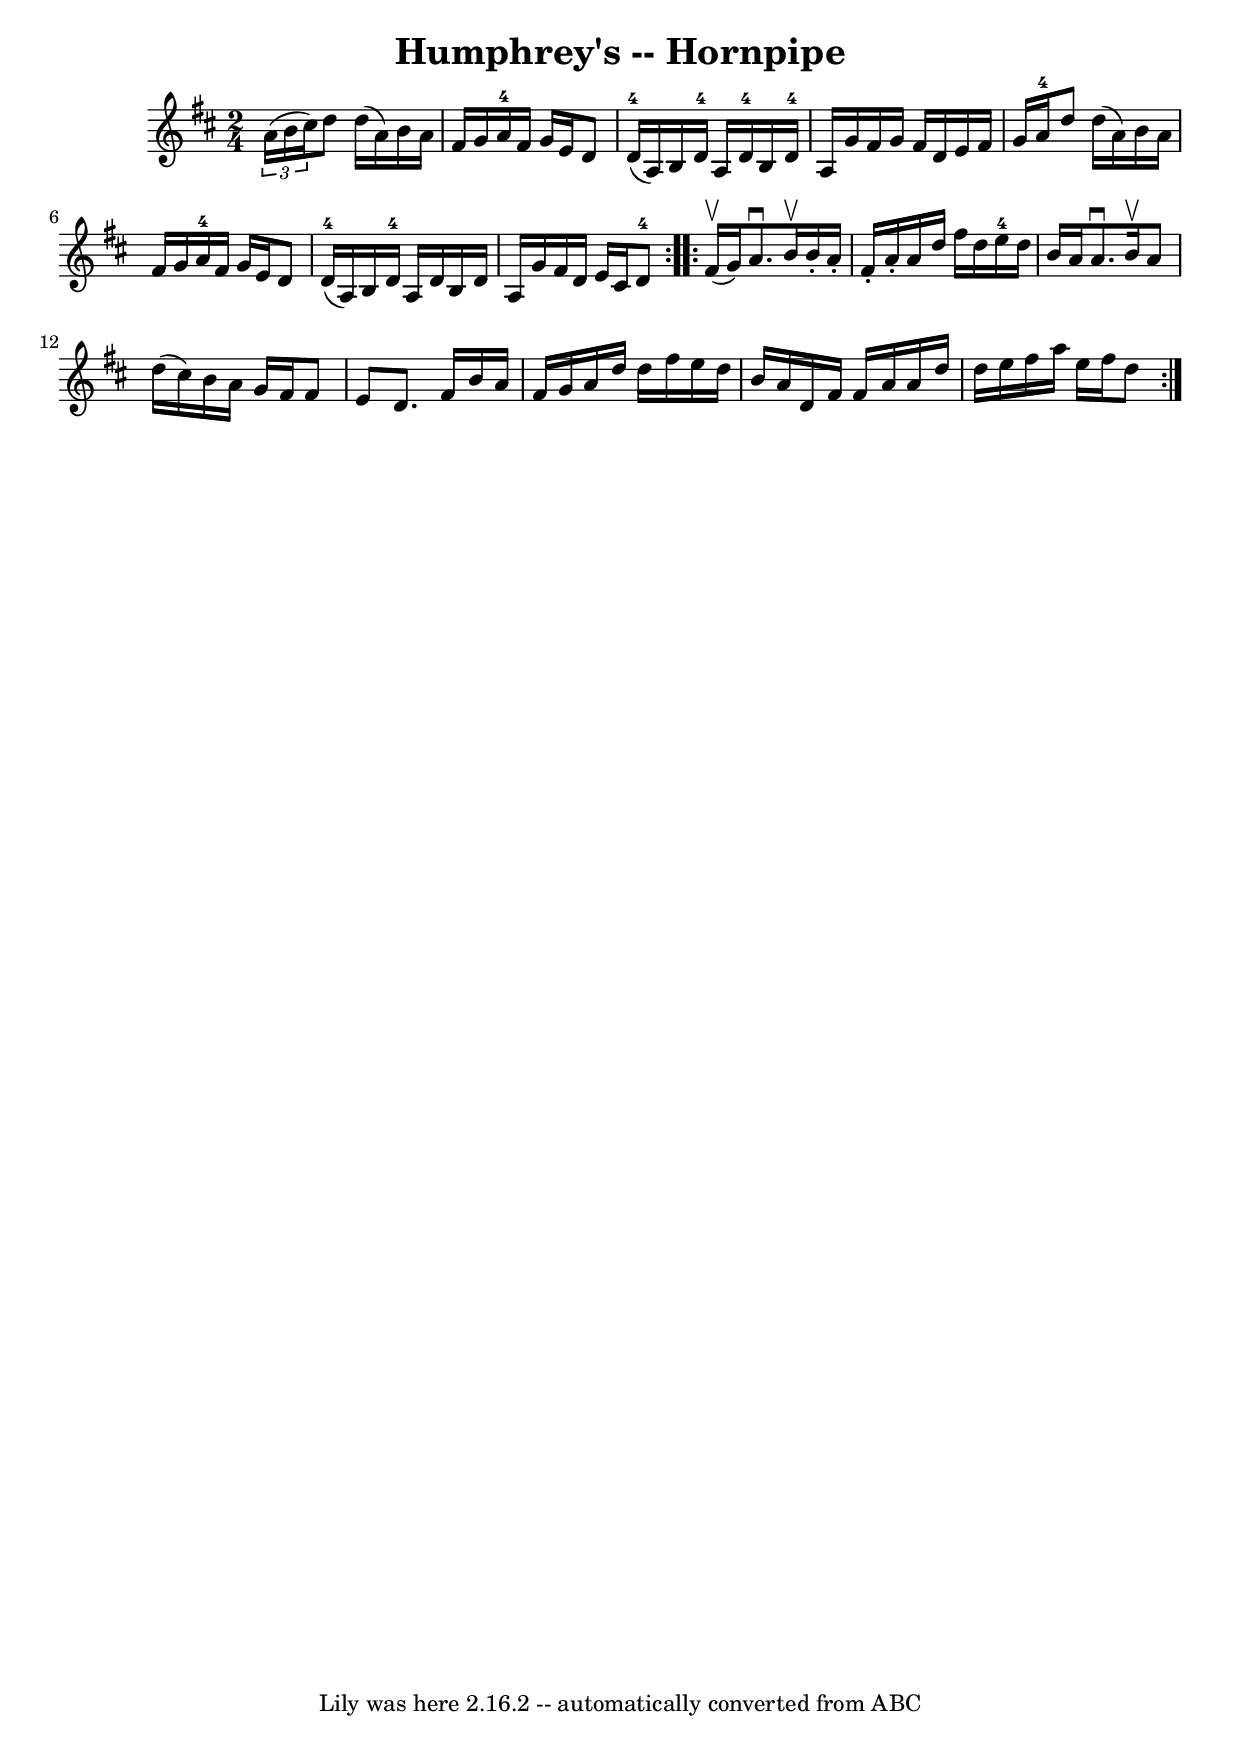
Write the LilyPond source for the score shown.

\version "2.16.2"
\include "Mammoth.ily"
\header {
  %% book = "Cole's 1000 Fiddle Tunes"
 crossRefNumber = "1"
 footnotes = ""
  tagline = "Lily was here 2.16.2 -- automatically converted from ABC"
  title = "Humphrey's -- Hornpipe"

}
voicedefault =  {



  \repeat volta 2 {

    \time 2/4 
    \key d \major
    \times 2/3 { a'16 (b'16 cis''16)  	       }   |
 d''8 d''16 (a'16) b'16 a'16 fis'16 g'16   |
 a'16-4 fis'16 g'16 e'16 d'8 d'16-4(a16)  |
 b16 d'16-4 a16 d'16-4 b16 d'16-4 a16 g'16   |
 fis'16 g'16 fis'16 d'16 e'16 fis'16 g'16 a'16-4  |
 d''8 d''16 (a'16) b'16 a'16 fis'16 g'16   |
 a'16-4 fis'16 g'16 e'16 d'8 d'16-4( a16)  |
 b16 d'16-4 a16 d'16 b16 d'16 a16 g'16   |
 fis'16 d'16 e'16 cis'16 d'8-4 
  }     

  \repeat volta 2 { fis'16 (^\upbow g'16)  |
 a'8.^\downbow b'16^\upbow b'16-. a'16-. fis'16-. a'16-.  |
 a'16 d''16 fis''16 d''16 e''16-4 d''16 b'16 a'16   |
 a'8.^\downbow b'16^\upbow a'8 d''16 (cis''16) |
 b'16 a'16 g'16 fis'16 fis'8 e'8   |
 d'8. fis'16 b'16 a'16 fis'16 g'16   |
 a'16 d''16 d''16 fis''16 e''16 d''16 b'16 a'16   |
 d'16 fis'16 fis'16 a'16 a'16 d''16 d''16 e''16   |
 fis''16 a''16 e''16 fis''16    
 d''8  
  }   

}

\score{
  <<

    \context Staff="default"
    {
      \voicedefault 
      
    }

  >>
  \layout {
    
  }
  \midi {
  }

}
